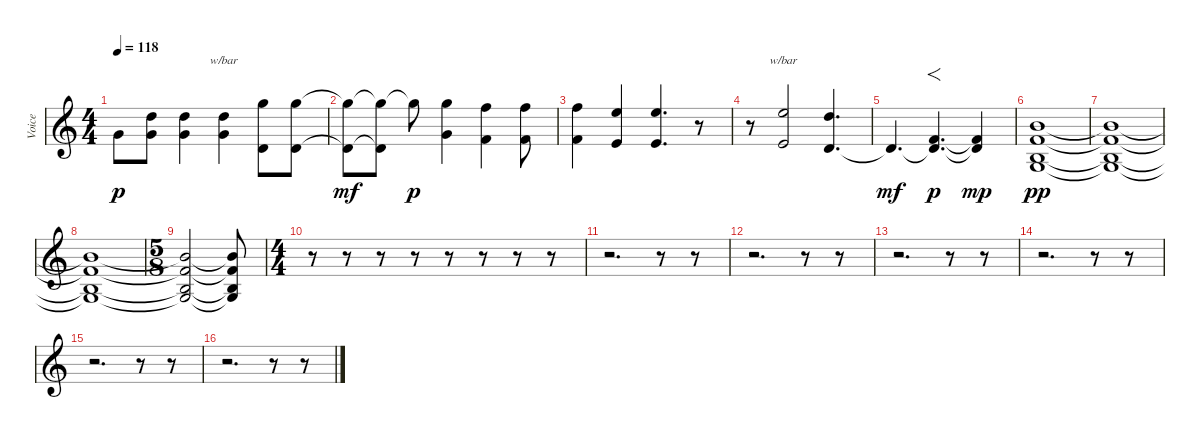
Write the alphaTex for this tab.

\track ("Voice" "Voice") {instrument choiraahs}
\staff {score}
\tuning (E4 B3 G3 D3 A2 E2) {hide}
\ts (4 4)
\tempo 118
\clef g2
\ks c
12.3{t}.8{dy p} (10.1 12.3).8 (10.1 12.3).4 (10.1 12.3).4{tbe (custom default 0 0 25 0 35 -10 60 -10)} (15.1 7.3).8 (15.1 7.3).8 |
(15.1{t} 7.3{t}).8{dy mf} (15.1{t} 7.3{t}).8 15.1{t}.8{dy p} (15.1 12.3).4 (13.1 10.3).4 (13.1 10.3).8 |
(13.1 10.3).4 (12.1 9.3).4 (12.1 9.3).4{d} r.8 |
r.8 (12.1 9.3).2{tbe (custom default 0 0 45 0 60 -4)} (10.1 7.3).4{d} |
7.3{t}.4{d dy mf} (7.3{t} 15.4).4{f d dy p} (7.3{t} 15.4{t}).4{dy mp} |
(7.1 6.2 4.3 5.4).1{dy pp} |
(7.1{t} 6.2{t} 4.3{t} 5.4{t}).1 |
(7.1{t} 6.2{t} 4.3{t} 5.4{t}).1 |
\ts (5 8)
(7.1{t} 6.2{t} 4.3{t} 5.4{t}).2 (7.1{t} 6.2{t} 4.3{t} 5.4{t}).8 |
\ts (4 4)
r.8 r.8 r.8 r.8 r.8 r.8 r.8 r.8 |
r.2{d} r.8 r.8 |
r.2{d} r.8 r.8 |
r.2{d} r.8 r.8 |
r.2{d} r.8 r.8 |
r.2{d} r.8 r.8 |
r.2{d} r.8 r.8
